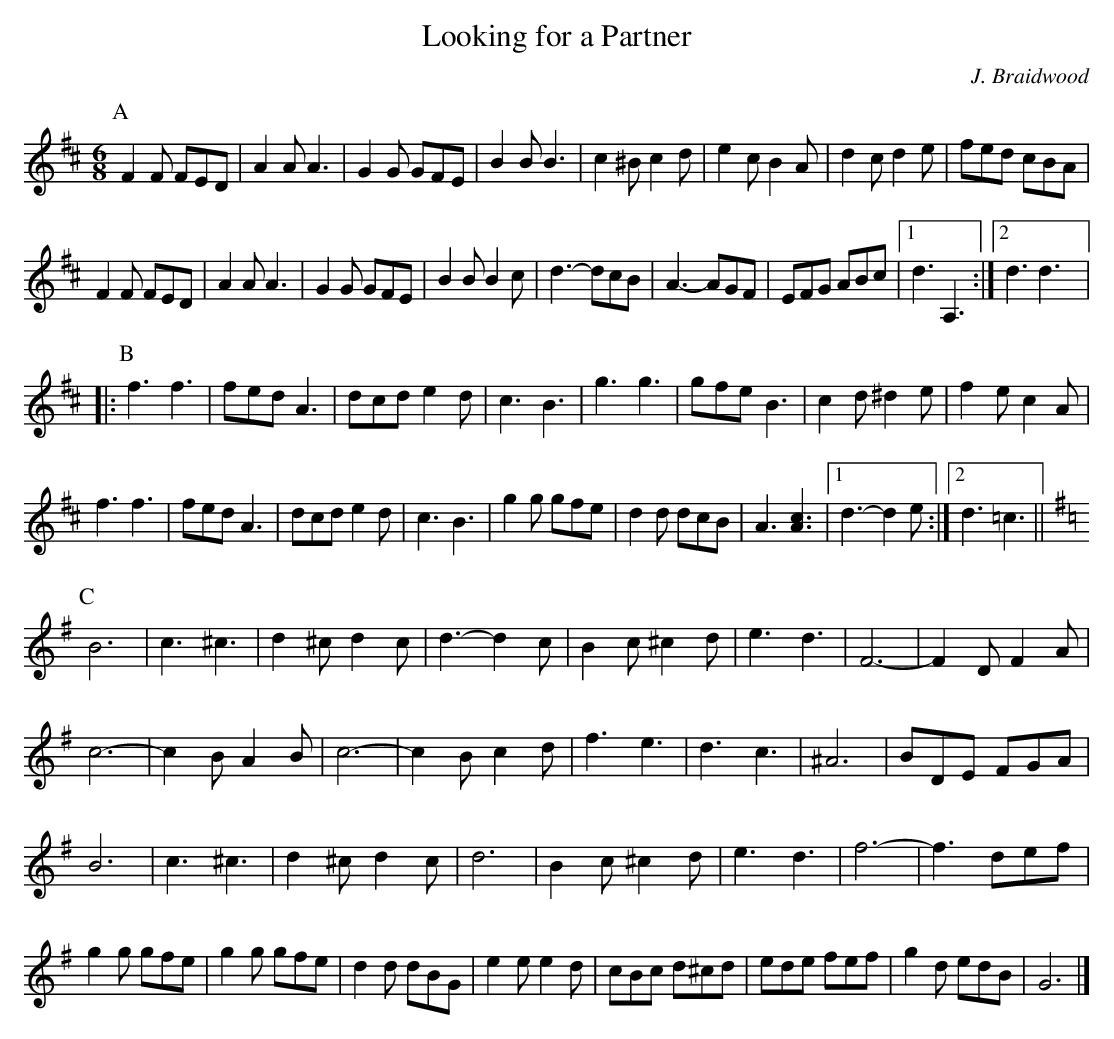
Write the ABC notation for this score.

X:1
T: Looking for a Partner
C: J. Braidwood
M: 6/8
K: D
P:A
F2F FED | A2A A3 | G2G GFE | B2B B3 |\
c2^B c2d | e2c B2A | d2c d2e | fed cBA |
F2F FED | A2A A3 | G2G GFE | B2B B2c |\
d3- dcB | A3-AGF | EFG ABc|1 d3 A,3 :|2 d3 d3 |:
P:B
f3 f3 | fed A3 | dcd e2d | c3 B3 |\
g3 g3 |gfe B3 | c2d ^d2e | f2e c2A |
f3 f3 | fed A3 | dcd e2d | c3 B3 |\
g2g gfe | d2d dcB | A3 [A3c3] |1 d3-d2e :|2 d3 =c3 ||
K: G
P:C
B6 | c3 ^c3 | d2^c d2c | d3-d2c |\
B2c ^c2d | e3 d3 | F6- | F2D F2A |
c6- | c2B A2B | c6- | c2Bc2d |\
f3 e3 | d3 c3 | ^A6 | BDE FGA |
B6 | c3 ^c3 | d2^c d2c | d6 |\
B2c ^c2d | e3 d3 | f6- | f3 def |
g2g gfe | g2g gfe | d2d dBG |e2e e2d |\
cBc d^cd | ede fef | g2d edB | G6 |]
